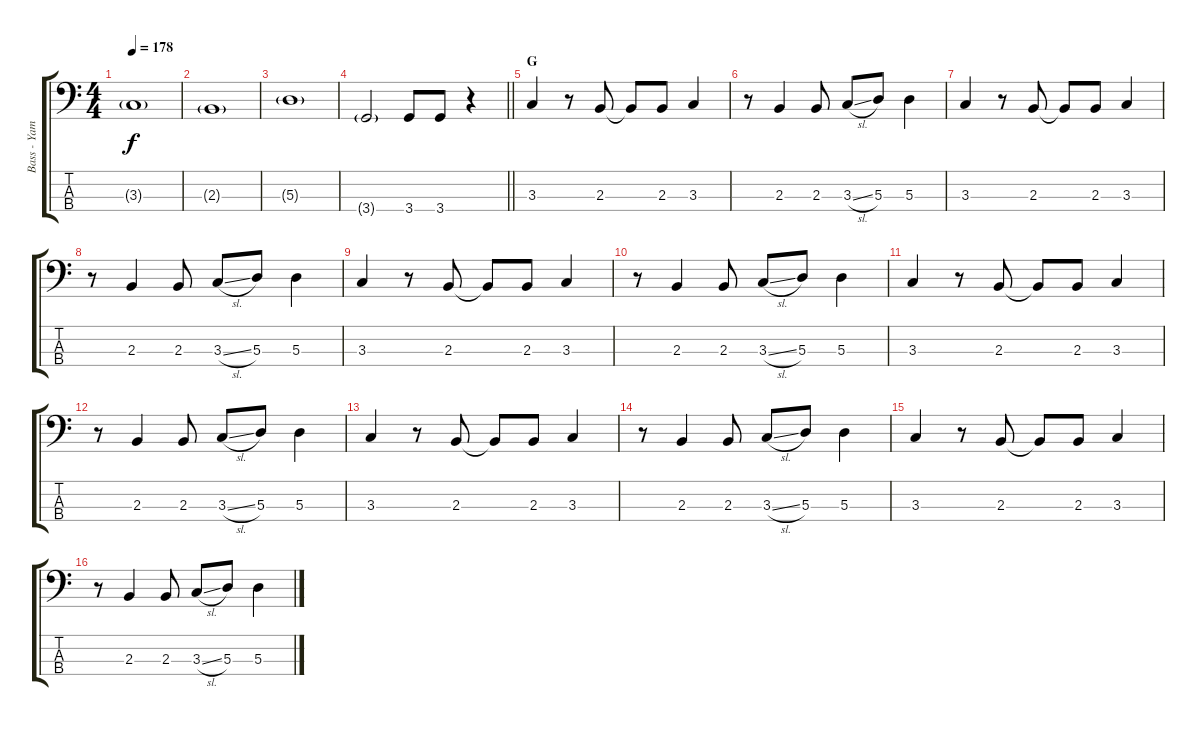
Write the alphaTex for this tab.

\track ("Bass - Yamada" "Bass - Yam") {instrument electricbasspick}
\staff {score tabs}
\tuning (G2 D2 A1 E1) {hide}
\ts (4 4)
\tempo 178
\clef f4
\ks c
3.3{g}.1{dy f} |
2.3{g}.1 |
5.3{g}.1 |
\barLineRight lightlight
3.4{g}.2 3.4.8 3.4.8 r.4 |
\section ("" "G")
3.3.4 r.8 2.3.8 2.3{t}.8 2.3.8 3.3.4 |
r.8 2.3.4 2.3.8 3.3{sl}.8 5.3.8 5.3.4 |
3.3.4 r.8 2.3.8 2.3{t}.8 2.3.8 3.3.4 |
r.8 2.3.4 2.3.8 3.3{sl}.8 5.3.8 5.3.4 |
3.3.4 r.8 2.3.8 2.3{t}.8 2.3.8 3.3.4 |
r.8 2.3.4 2.3.8 3.3{sl}.8 5.3.8 5.3.4 |
3.3.4 r.8 2.3.8 2.3{t}.8 2.3.8 3.3.4 |
r.8 2.3.4 2.3.8 3.3{sl}.8 5.3.8 5.3.4 |
3.3.4 r.8 2.3.8 2.3{t}.8 2.3.8 3.3.4 |
r.8 2.3.4 2.3.8 3.3{sl}.8 5.3.8 5.3.4 |
3.3.4 r.8 2.3.8 2.3{t}.8 2.3.8 3.3.4 |
r.8 2.3.4 2.3.8 3.3{sl}.8 5.3.8 5.3.4
